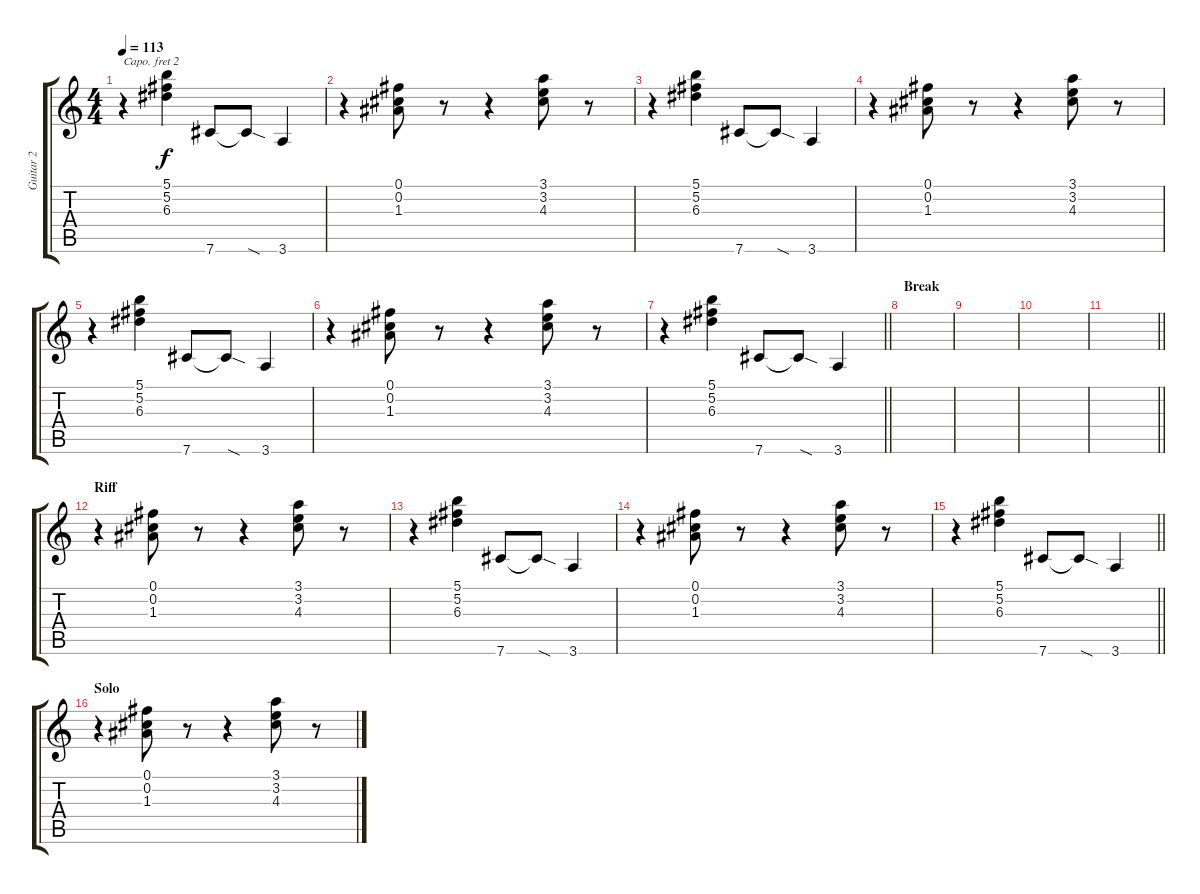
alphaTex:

\track ("Guitar 2" "Guitar 2") {instrument overdrivenguitar}
\staff {score tabs}
\capo 2
\tuning (E4 B3 G3 D3 A2 E2) {hide}
\ts (4 4)
\tempo 113
\clef g2
\ks c
r.4{dy f} (5.1 5.2 6.3).4 7.6.8 7.6{sod t}.8 3.6.4 |
r.4 (0.1 0.2 1.3).8 r.8 r.4 (3.1 3.2 4.3).8 r.8 |
r.4 (5.1 5.2 6.3).4 7.6.8 7.6{sod t}.8 3.6.4 |
r.4 (0.1 0.2 1.3).8 r.8 r.4 (3.1 3.2 4.3).8 r.8 |
r.4 (5.1 5.2 6.3).4 7.6.8 7.6{sod t}.8 3.6.4 |
r.4 (0.1 0.2 1.3).8 r.8 r.4 (3.1 3.2 4.3).8 r.8 |
\barLineRight lightlight
r.4 (5.1 5.2 6.3).4 7.6.8 7.6{sod t}.8 3.6.4 |
\section ("" "Break")
|
|
|
\barLineRight lightlight
|
\section ("" "Riff")
r.4 (0.1 0.2 1.3).8 r.8 r.4 (3.1 3.2 4.3).8 r.8 |
r.4 (5.1 5.2 6.3).4 7.6.8 7.6{sod t}.8 3.6.4 |
r.4 (0.1 0.2 1.3).8 r.8 r.4 (3.1 3.2 4.3).8 r.8 |
\barLineRight lightlight
r.4 (5.1 5.2 6.3).4 7.6.8 7.6{sod t}.8 3.6.4 |
\section ("" "Solo")
r.4 (0.1 0.2 1.3).8 r.8 r.4 (3.1 3.2 4.3).8 r.8
